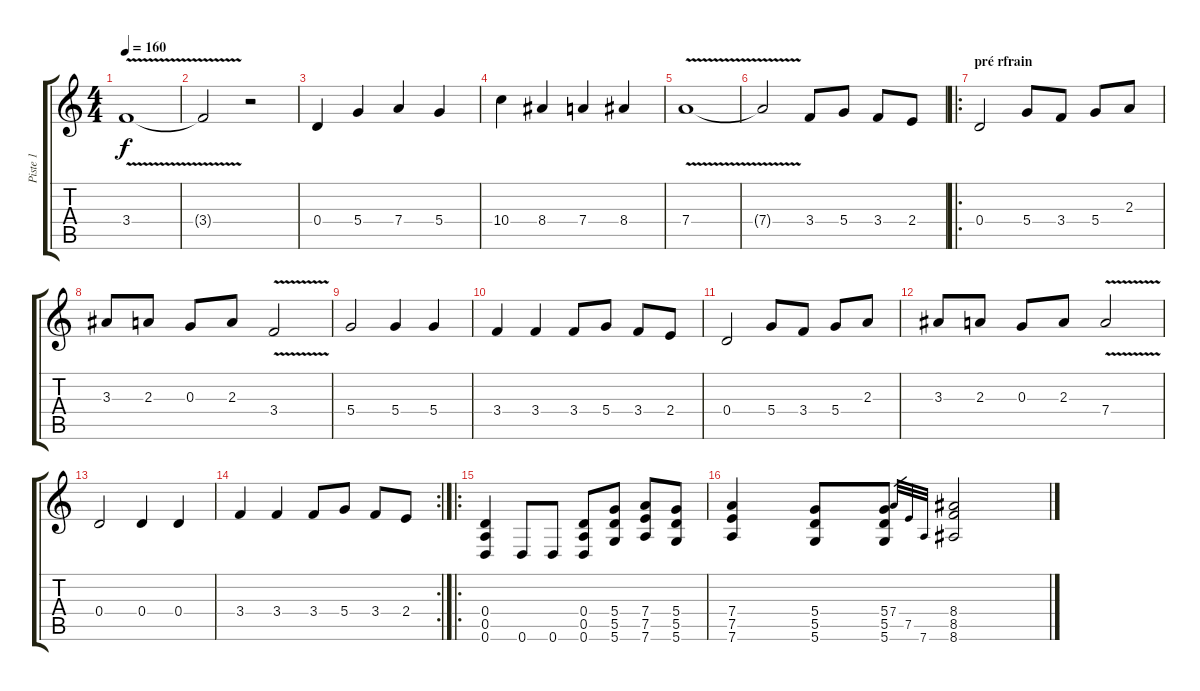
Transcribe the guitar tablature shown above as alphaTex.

\track ("Piste 1" "Piste 1") {instrument distortionguitar}
\staff {score tabs}
\tuning (E4 B3 G3 D3 A2 D2) {hide}
\ts (4 4)
\tempo 160
\clef g2
\ks c
3.4{v}.1{dy f} |
3.4{t}.2 r.2 |
0.4.4 5.4.4 7.4.4 5.4.4 |
10.4.4 8.4.4 7.4.4 8.4.4 |
7.4{v}.1 |
7.4{t}.2 3.4.8 5.4.8 3.4.8 2.4.8 |
\ro
\section ("" "pré rfrain")
0.4.2 5.4.8 3.4.8 5.4.8 2.3.8 |
3.3.8 2.3.8 0.3.8 2.3.8 3.4{v}.2 |
5.4.2 5.4.4 5.4.4 |
3.4.4 3.4.4 3.4.8 5.4.8 3.4.8 2.4.8 |
0.4.2 5.4.8 3.4.8 5.4.8 2.3.8 |
3.3.8 2.3.8 0.3.8 2.3.8 7.4{v}.2 |
0.4.2 0.4.4 0.4.4 |
\rc 2
3.4.4 3.4.4 3.4.8 5.4.8 3.4.8 2.4.8 |
\ro
(0.4 0.5 0.6).4 0.6.8 0.6.8 (0.4 0.5 0.6).8 (5.4 5.5 5.6).8 (7.4 7.5 7.6).8 (5.4 5.5 5.6).8 |
(7.4 7.5 7.6).4 (5.4 5.5 5.6).8 (5.4 5.5 5.6).8 7.4.32{gr} 7.5.32{gr} 7.6.32{gr} (8.4 8.5 8.6).2
